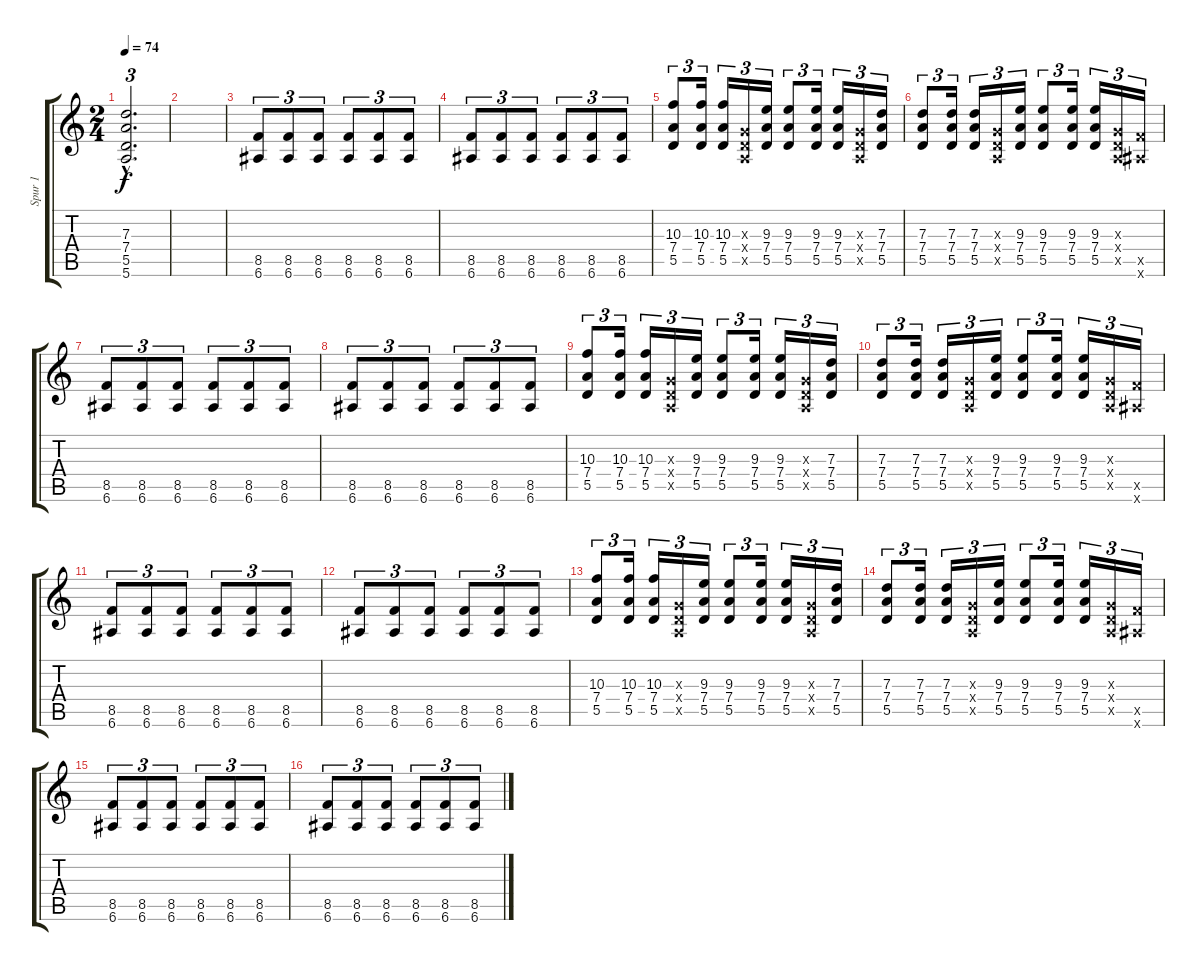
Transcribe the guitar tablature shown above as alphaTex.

\track ("Spur 1" "Spur 1") {instrument acousticguitarsteel}
\staff {score tabs}
\tuning (E4 B3 G3 D3 A2 E2) {hide}
\ts (2 4)
\tempo 74
\clef g2
\ks c
(7.3{hac} 7.4{hac} 5.5{hac} 5.6{hac}).2{d tu (3 2) dy f volume 0 instrument overdrivenguitar} |
|
(8.5 6.6).8{tu (3 2) volume 13 instrument overdrivenguitar} (8.5 6.6).8{tu (3 2)} (8.5 6.6).8{tu (3 2)} (8.5 6.6).8{tu (3 2)} (8.5 6.6).8{tu (3 2)} (8.5 6.6).8{tu (3 2)} |
(8.5 6.6).8{tu (3 2)} (8.5 6.6).8{tu (3 2)} (8.5 6.6).8{tu (3 2)} (8.5 6.6).8{tu (3 2)} (8.5 6.6).8{tu (3 2)} (8.5 6.6).8{tu (3 2)} |
(10.3 7.4 5.5).8{tu (3 2) instrument overdrivenguitar} (10.3 7.4 5.5).16{tu (3 2)} (10.3 7.4 5.5).16{tu (3 2)} (0.3{x} 0.4{x} 0.5{x}).16{tu (3 2)} (9.3 7.4 5.5).16{tu (3 2)} (9.3 7.4 5.5).8{tu (3 2)} (9.3 7.4 5.5).16{tu (3 2)} (9.3 7.4 5.5).16{tu (3 2)} (0.3{x} 0.4{x} 0.5{x}).16{tu (3 2)} (7.3 7.4 5.5).16{tu (3 2)} |
(7.3 7.4 5.5).8{tu (3 2)} (7.3 7.4 5.5).16{tu (3 2)} (7.3 7.4 5.5).16{tu (3 2)} (0.3{x} 0.4{x} 0.5{x}).16{tu (3 2)} (9.3 7.4 5.5).16{tu (3 2)} (9.3 7.4 5.5).8{tu (3 2)} (9.3 7.4 5.5).16{tu (3 2)} (9.3 7.4 5.5).16{tu (3 2)} (0.3{x} 0.4{x} 0.5{x}).16{tu (3 2)} (8.5{x} 6.6{x}).16{tu (3 2)} |
(8.5 6.6).8{tu (3 2) volume 13 instrument overdrivenguitar} (8.5 6.6).8{tu (3 2)} (8.5 6.6).8{tu (3 2)} (8.5 6.6).8{tu (3 2)} (8.5 6.6).8{tu (3 2)} (8.5 6.6).8{tu (3 2)} |
(8.5 6.6).8{tu (3 2)} (8.5 6.6).8{tu (3 2)} (8.5 6.6).8{tu (3 2)} (8.5 6.6).8{tu (3 2)} (8.5 6.6).8{tu (3 2)} (8.5 6.6).8{tu (3 2)} |
(10.3 7.4 5.5).8{tu (3 2) instrument overdrivenguitar} (10.3 7.4 5.5).16{tu (3 2)} (10.3 7.4 5.5).16{tu (3 2)} (0.3{x} 0.4{x} 0.5{x}).16{tu (3 2)} (9.3 7.4 5.5).16{tu (3 2)} (9.3 7.4 5.5).8{tu (3 2)} (9.3 7.4 5.5).16{tu (3 2)} (9.3 7.4 5.5).16{tu (3 2)} (0.3{x} 0.4{x} 0.5{x}).16{tu (3 2)} (7.3 7.4 5.5).16{tu (3 2)} |
(7.3 7.4 5.5).8{tu (3 2)} (7.3 7.4 5.5).16{tu (3 2)} (7.3 7.4 5.5).16{tu (3 2)} (0.3{x} 0.4{x} 0.5{x}).16{tu (3 2)} (9.3 7.4 5.5).16{tu (3 2)} (9.3 7.4 5.5).8{tu (3 2)} (9.3 7.4 5.5).16{tu (3 2)} (9.3 7.4 5.5).16{tu (3 2)} (0.3{x} 0.4{x} 0.5{x}).16{tu (3 2)} (8.5{x} 6.6{x}).16{tu (3 2)} |
(8.5 6.6).8{tu (3 2) volume 13 instrument overdrivenguitar} (8.5 6.6).8{tu (3 2)} (8.5 6.6).8{tu (3 2)} (8.5 6.6).8{tu (3 2)} (8.5 6.6).8{tu (3 2)} (8.5 6.6).8{tu (3 2)} |
(8.5 6.6).8{tu (3 2)} (8.5 6.6).8{tu (3 2)} (8.5 6.6).8{tu (3 2)} (8.5 6.6).8{tu (3 2)} (8.5 6.6).8{tu (3 2)} (8.5 6.6).8{tu (3 2)} |
(10.3 7.4 5.5).8{tu (3 2) instrument overdrivenguitar} (10.3 7.4 5.5).16{tu (3 2)} (10.3 7.4 5.5).16{tu (3 2)} (0.3{x} 0.4{x} 0.5{x}).16{tu (3 2)} (9.3 7.4 5.5).16{tu (3 2)} (9.3 7.4 5.5).8{tu (3 2)} (9.3 7.4 5.5).16{tu (3 2)} (9.3 7.4 5.5).16{tu (3 2)} (0.3{x} 0.4{x} 0.5{x}).16{tu (3 2)} (7.3 7.4 5.5).16{tu (3 2)} |
(7.3 7.4 5.5).8{tu (3 2)} (7.3 7.4 5.5).16{tu (3 2)} (7.3 7.4 5.5).16{tu (3 2)} (0.3{x} 0.4{x} 0.5{x}).16{tu (3 2)} (9.3 7.4 5.5).16{tu (3 2)} (9.3 7.4 5.5).8{tu (3 2)} (9.3 7.4 5.5).16{tu (3 2)} (9.3 7.4 5.5).16{tu (3 2)} (0.3{x} 0.4{x} 0.5{x}).16{tu (3 2)} (8.5{x} 6.6{x}).16{tu (3 2)} |
(8.5 6.6).8{tu (3 2) volume 13 instrument overdrivenguitar} (8.5 6.6).8{tu (3 2)} (8.5 6.6).8{tu (3 2)} (8.5 6.6).8{tu (3 2)} (8.5 6.6).8{tu (3 2)} (8.5 6.6).8{tu (3 2)} |
(8.5 6.6).8{tu (3 2)} (8.5 6.6).8{tu (3 2)} (8.5 6.6).8{tu (3 2)} (8.5 6.6).8{tu (3 2)} (8.5 6.6).8{tu (3 2)} (8.5 6.6).8{tu (3 2)}
